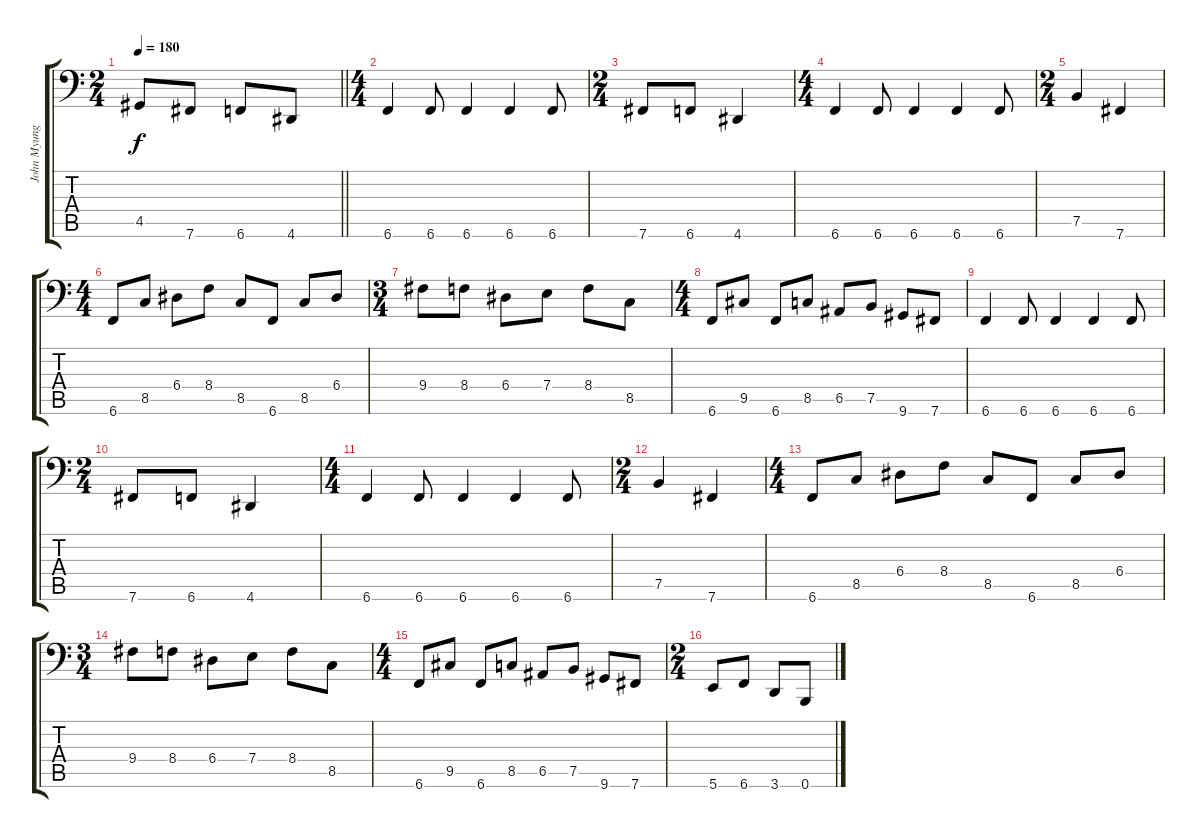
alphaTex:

\track ("John Myung - Bass" "John Myung") {instrument electricbassfinger}
\staff {score tabs}
\tuning (C3 G2 D2 A1 E1 B0) {hide}
\ts (2 4)
\tempo 180
\clef f4
\barLineRight lightlight
\ks c
4.5.8{dy f} 7.6.8 6.6.8 4.6.8 |
\ts (4 4)
6.6.4 6.6.8 6.6.4 6.6.4 6.6.8 |
\ts (2 4)
7.6.8 6.6.8 4.6.4 |
\ts (4 4)
6.6.4 6.6.8 6.6.4 6.6.4 6.6.8 |
\ts (2 4)
7.5.4 7.6.4 |
\ts (4 4)
6.6.8 8.5.8 6.4.8 8.4.8 8.5.8 6.6.8 8.5.8 6.4.8 |
\ts (3 4)
9.4.8 8.4.8 6.4.8 7.4.8 8.4.8 8.5.8 |
\ts (4 4)
6.6.8 9.5.8 6.6.8 8.5.8 6.5.8 7.5.8 9.6.8 7.6.8 |
6.6.4 6.6.8 6.6.4 6.6.4 6.6.8 |
\ts (2 4)
7.6.8 6.6.8 4.6.4 |
\ts (4 4)
6.6.4 6.6.8 6.6.4 6.6.4 6.6.8 |
\ts (2 4)
7.5.4 7.6.4 |
\ts (4 4)
6.6.8 8.5.8 6.4.8 8.4.8 8.5.8 6.6.8 8.5.8 6.4.8 |
\ts (3 4)
9.4.8 8.4.8 6.4.8 7.4.8 8.4.8 8.5.8 |
\ts (4 4)
6.6.8 9.5.8 6.6.8 8.5.8 6.5.8 7.5.8 9.6.8 7.6.8 |
\ts (2 4)
5.6.8 6.6.8 3.6.8 0.6.8
